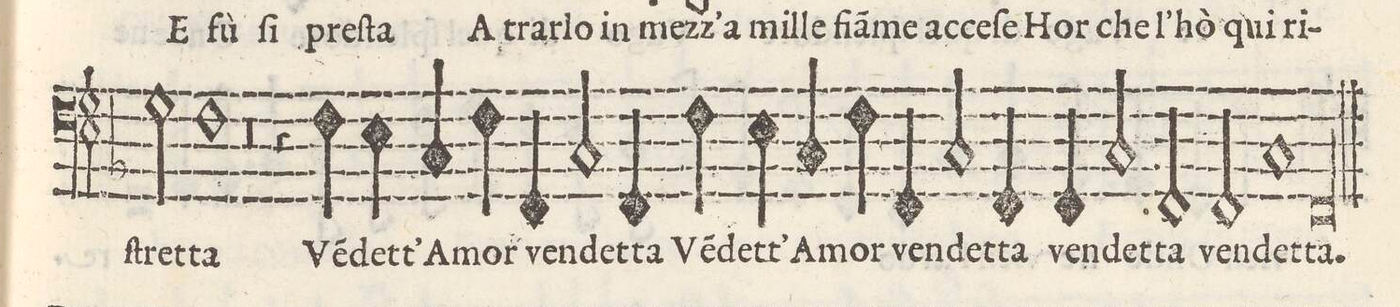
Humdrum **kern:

**kern	**text
*I"BASSO	*
*clefF4	*
*k[b-]	*
*met(C)	*
*M2/1	*
2G\	-ſtret-
=27-	=27-
1F	-ta
0r	.
=28-	=28-
4r	.
4F\	Vẽ(n)-
4Eny\	-det-
4C/	-t'A-
=29-	=29-
4F\	-mor
4FF/	ven-
2C/	-det-
4FF/	-ta
4F\	Vẽ(n)-
4E\	-det-
4C/	-t'A-
=30-	=30-
4F\	-mor
4FF/	ven-
2C/	-det-
4FF/	-ta
4FF/	ven-
2C/	-det-
=31-	=31-
2FF/	-ta
2FF/	ven-
1C	-det-
=32-	=32-
00FF	-ta.
==	==
*-	*-
